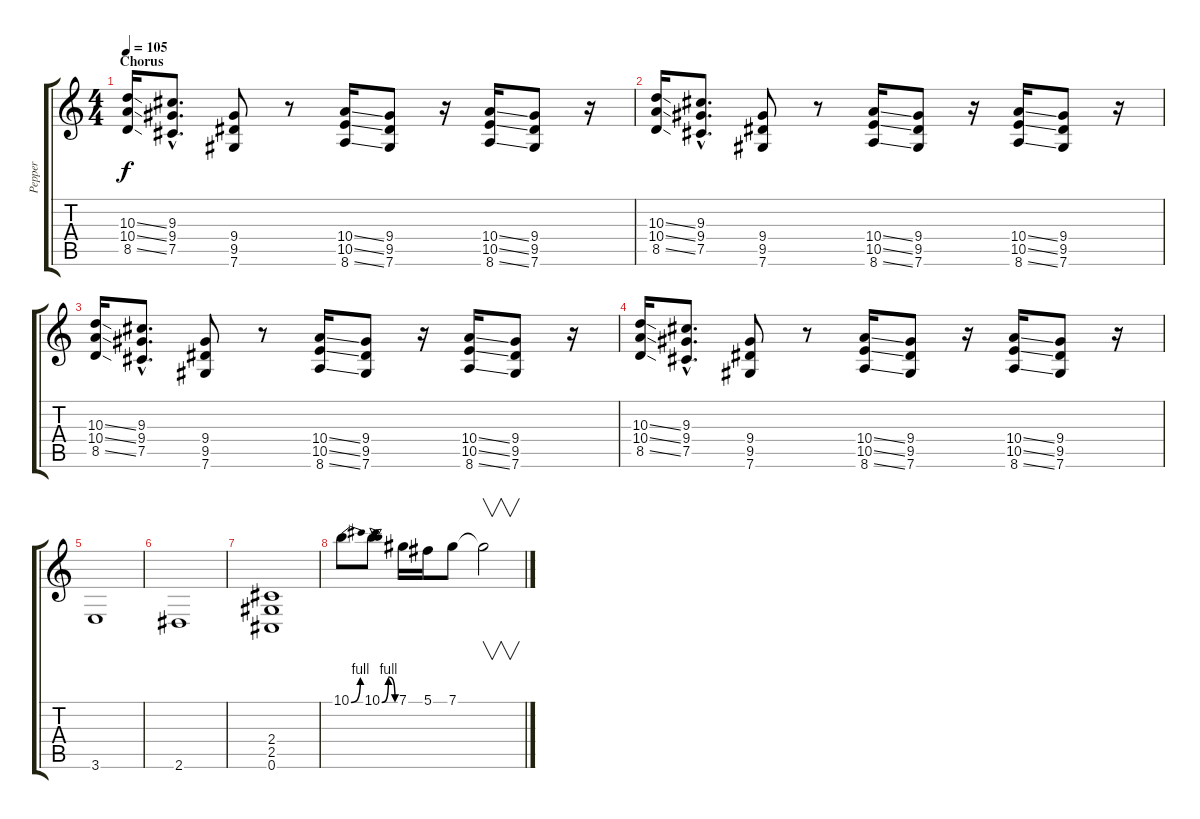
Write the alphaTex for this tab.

\track ("Pepper" "Pepper") {instrument distortionguitar}
\staff {score tabs}
\tuning (Db4 Ab3 E3 B2 Gb2 Db2) {hide}
\ts (4 4)
\section ("" "Chorus")
\tempo 105
\clef g2
\ks c
(10.3{ss} 10.4{ss} 8.5{ss}).16{dy f} (9.3{hac} 9.4{hac} 7.5{hac}).8{d} (9.4 9.5 7.6).8 r.8 (10.4{ss} 10.5{ss} 8.6{ss}).16 (9.4 9.5 7.6).8 r.16 (10.4{ss} 10.5{ss} 8.6{ss}).16 (9.4 9.5 7.6).8 r.16 |
(10.3{ss} 10.4{ss} 8.5{ss}).16 (9.3{hac} 9.4{hac} 7.5{hac}).8{d} (9.4 9.5 7.6).8 r.8 (10.4{ss} 10.5{ss} 8.6{ss}).16 (9.4 9.5 7.6).8 r.16 (10.4{ss} 10.5{ss} 8.6{ss}).16 (9.4 9.5 7.6).8 r.16 |
(10.3{ss} 10.4{ss} 8.5{ss}).16 (9.3{hac} 9.4{hac} 7.5{hac}).8{d} (9.4 9.5 7.6).8 r.8 (10.4{ss} 10.5{ss} 8.6{ss}).16 (9.4 9.5 7.6).8 r.16 (10.4{ss} 10.5{ss} 8.6{ss}).16 (9.4 9.5 7.6).8 r.16 |
(10.3{ss} 10.4{ss} 8.5{ss}).16 (9.3{hac} 9.4{hac} 7.5{hac}).8{d} (9.4 9.5 7.6).8 r.8 (10.4{ss} 10.5{ss} 8.6{ss}).16 (9.4 9.5 7.6).8 r.16 (10.4{ss} 10.5{ss} 8.6{ss}).16 (9.4 9.5 7.6).8 r.16 |
3.6.1 |
2.6.1 |
(2.4 2.5 0.6).1 |
10.1{be (bend 0 0 60 4)}.8 10.1{be (bendrelease 0 0 15 4 45 4 60 0)}.8 7.1.16 5.1.16 7.1.8 7.1{t}.2{v}
